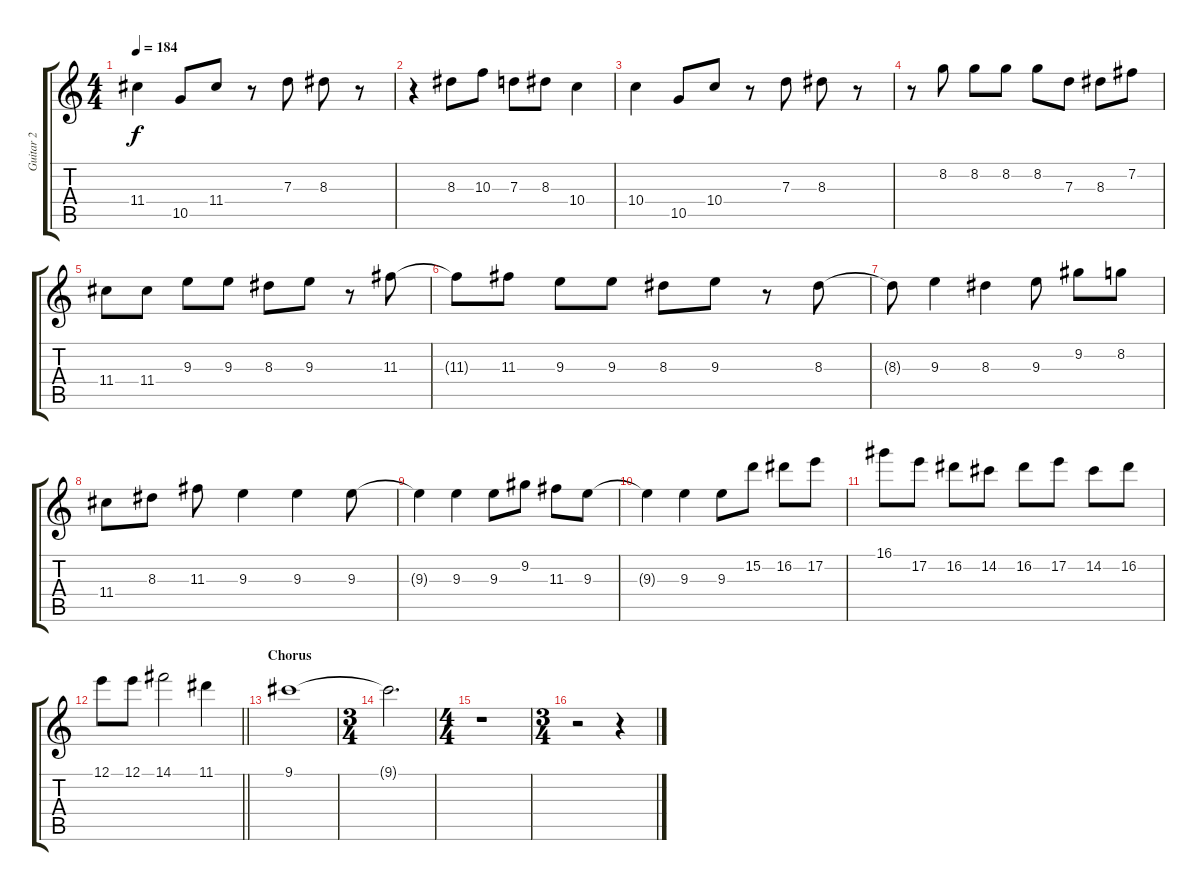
\track ("Guitar 2" "Guitar 2") {instrument distortionguitar}
\staff {score tabs}
\tuning (E4 B3 G3 D3 A2 E2) {hide}
\ts (4 4)
\tempo 184
\clef g2
\ks c
11.4.4{dy f} 10.5.8 11.4.8 r.8 7.3.8 8.3.8 r.8 |
r.4 8.3.8 10.3.8 7.3.8 8.3.8 10.4.4 |
10.4.4 10.5.8 10.4.8 r.8 7.3.8 8.3.8 r.8 |
r.8 8.2.8 8.2.8 8.2.8 8.2.8 7.3.8 8.3.8 7.2.8 |
11.4.8 11.4.8 9.3.8 9.3.8 8.3.8 9.3.8 r.8 11.3.8 |
11.3{t}.8 11.3.8 9.3.8 9.3.8 8.3.8 9.3.8 r.8 8.3.8 |
8.3{t}.8 9.3.4 8.3.4 9.3.8 9.2.8 8.2.8 |
11.4.8 8.3.8 11.3.8 9.3.4 9.3.4 9.3.8 |
9.3{t}.4 9.3.4 9.3.8 9.2.8 11.3.8 9.3.8 |
9.3{t}.4 9.3.4 9.3.8 15.2.8 16.2.8 17.2.8 |
16.1.8 17.2.8 16.2.8 14.2.8 16.2.8 17.2.8 14.2.8 16.2.8 |
\barLineRight lightlight
12.1.8 12.1.8 14.1.2 11.1.4 |
\section ("" "Chorus")
9.1.1 |
\ts (3 4)
9.1{t}.2{d} |
\ts (4 4)
r.1 |
\ts (3 4)
r.2 r.4
